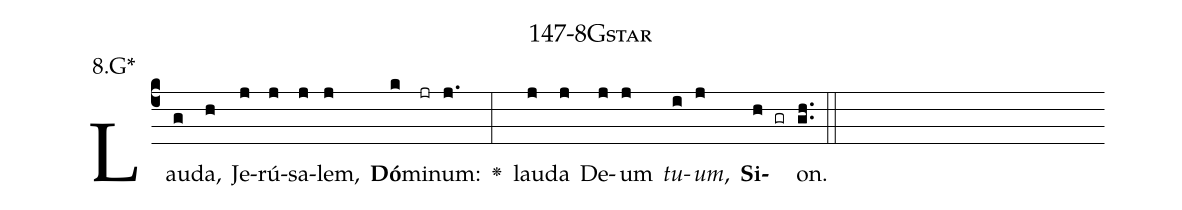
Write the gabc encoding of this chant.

name: 147-8Gstar;
annotation: 8.G*;
%%
(c4)Lau(g)da,(h) Je(j)rú(j)sa(j)lem,(j) <b>Dó</b>(k)mi(jr)num:(j.) <v>\greheightstar</v>(:) lau(j)da(j) De(j)um(j) <i>tu</i>(i)<i>um</i>,(j) <b>Si</b>(h gr)on.(gh..) (::)


%E(j) u(j) o(i) u(j) a(h) e.(gh..) (::)
